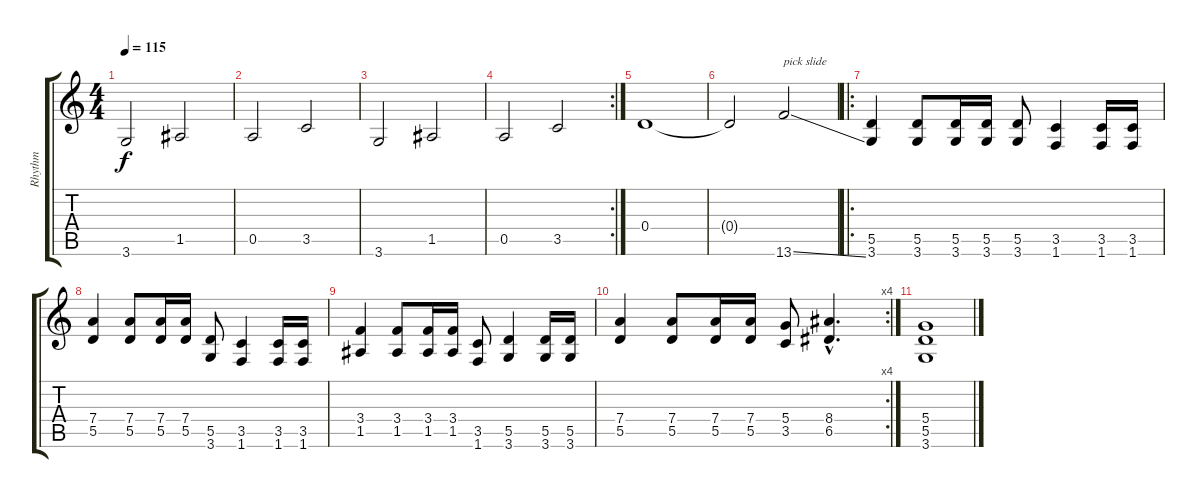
\track ("Rhythm" "Rhythm") {instrument distortionguitar}
\staff {score tabs}
\tuning (E4 B3 G3 D3 A2 E2) {hide}
\ts (4 4)
\tempo 115
\clef g2
\ks c
3.6.2{dy f} 1.5.2 |
0.5.2 3.5.2 |
3.6.2 1.5.2 |
\rc 2
0.5.2 3.5.2 |
0.4.1 |
0.4{t}.2 13.6{ss}.2{txt "pick slide"} |
\ro
(5.5 3.6).4 (5.5 3.6).8 (5.5 3.6).16 (5.5 3.6).16 (5.5 3.6).8 (3.5 1.6).4 (3.5 1.6).16 (3.5 1.6).16 |
(7.4 5.5).4 (7.4 5.5).8 (7.4 5.5).16 (7.4 5.5).16 (5.5 3.6).8 (3.5 1.6).4 (3.5 1.6).16 (3.5 1.6).16 |
(3.4 1.5).4 (3.4 1.5).8 (3.4 1.5).16 (3.4 1.5).16 (3.5 1.6).8 (5.5 3.6).4 (5.5 3.6).16 (5.5 3.6).16 |
\rc 4
(7.4 5.5).4 (7.4 5.5).8 (7.4 5.5).16 (7.4 5.5).16 (5.4 3.5).8 (8.4{hac} 6.5{hac}).4{d} |
(5.4 5.5 3.6).1
